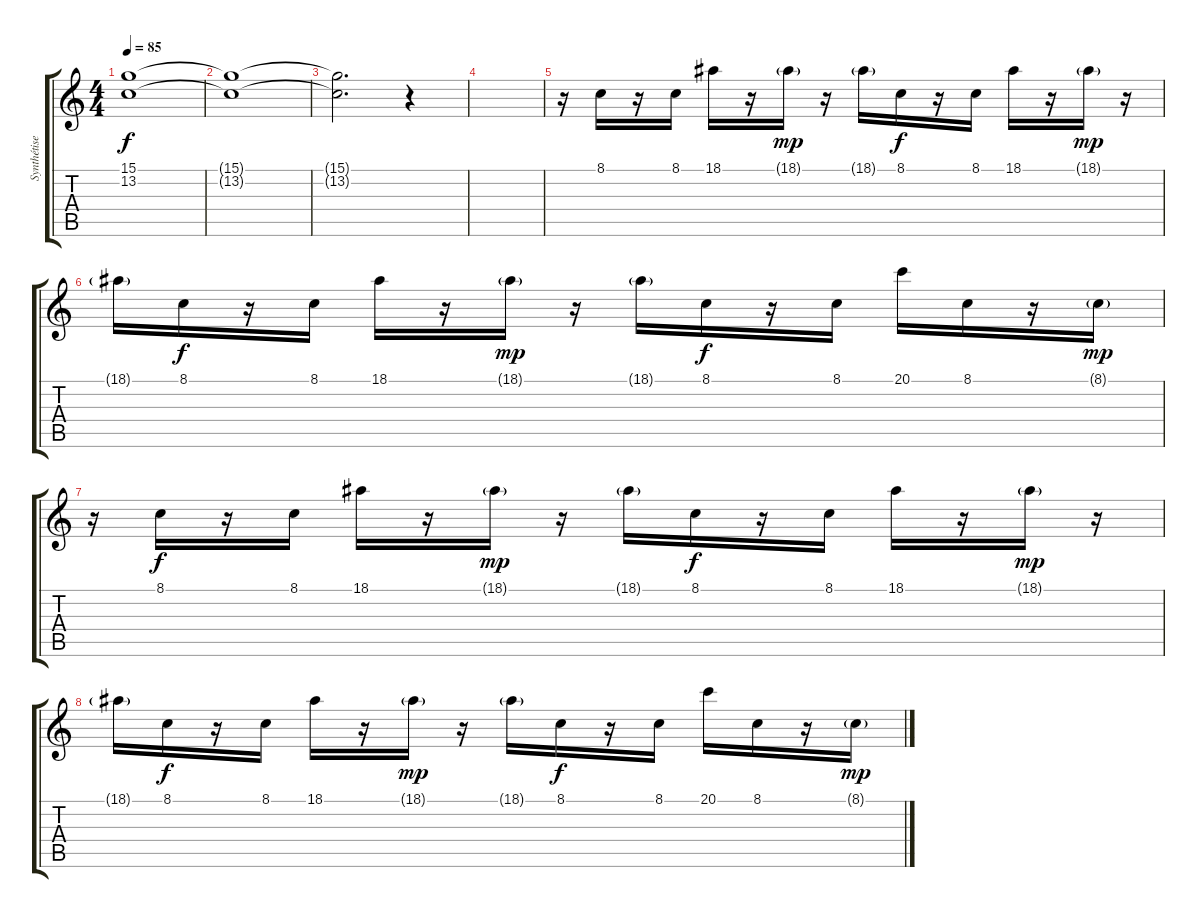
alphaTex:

\track ("Synthétiseur" "Synthétise") {instrument pad8sweep}
\staff {score tabs}
\tuning (E4 B3 G3 D3 A2 E2) {hide}
\ts (4 4)
\tempo 85
\clef g2
\ks c
(15.1 13.2).1{dy f instrument pad8sweep} |
(15.1{t} 13.2{t}).1 |
(15.1{t} 13.2{t}).2{d} r.4 |
|
r.16{instrument dulcimer} 8.1.16 r.16 8.1.16 18.1.16 r.16 18.1{g}.16{dy mp} r.16 18.1{g}.16 8.1.16{dy f} r.16 8.1.16 18.1.16 r.16 18.1{g}.16{dy mp} r.16 |
18.1{g}.16 8.1.16{dy f} r.16 8.1.16 18.1.16 r.16 18.1{g}.16{dy mp} r.16 18.1{g}.16 8.1.16{dy f} r.16 8.1.16 20.1.16 8.1.16 r.16 8.1{g}.16{dy mp} |
r.16 8.1.16{dy f} r.16 8.1.16 18.1.16 r.16 18.1{g}.16{dy mp} r.16 18.1{g}.16 8.1.16{dy f} r.16 8.1.16 18.1.16 r.16 18.1{g}.16{dy mp} r.16 |
18.1{g}.16 8.1.16{dy f} r.16 8.1.16 18.1.16 r.16 18.1{g}.16{dy mp} r.16 18.1{g}.16 8.1.16{dy f} r.16 8.1.16 20.1.16 8.1.16 r.16 8.1{g}.16{dy mp}
